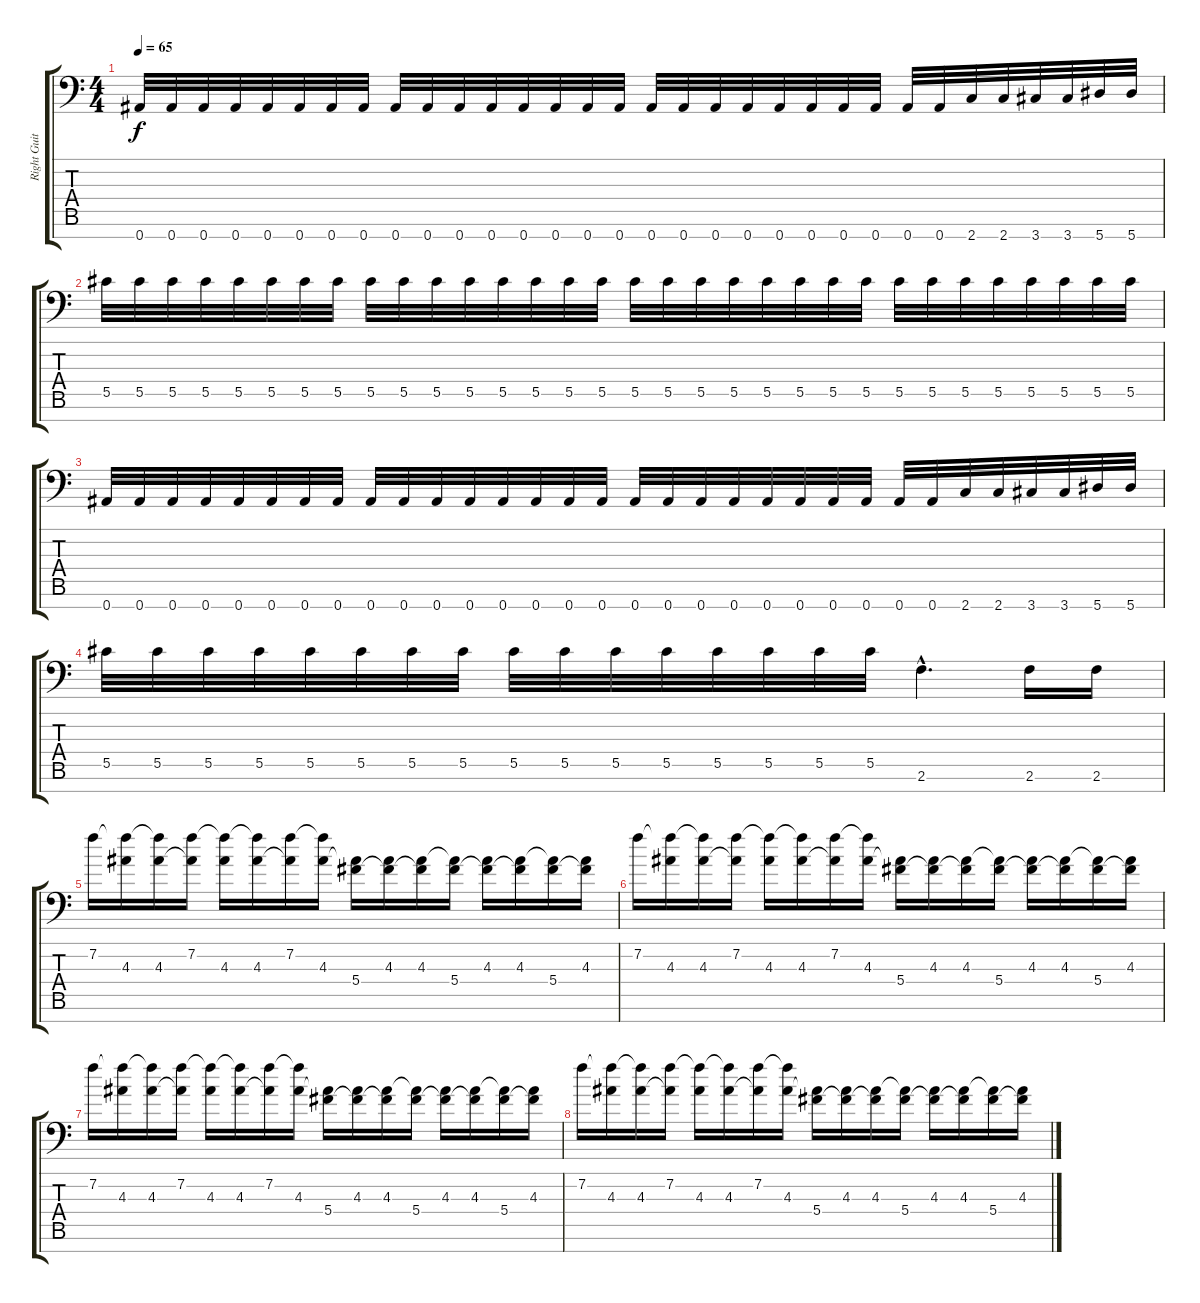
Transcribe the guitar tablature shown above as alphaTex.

\track ("Right Guitar" "Right Guit") {instrument distortionguitar}
\staff {score tabs}
\tuning (Eb4 Bb3 Gb3 Db3 Ab2 Eb2 Bb1) {hide}
\ts (4 4)
\tempo 65
\clef f4
\ks c
0.7.32{dy f} 0.7.32 0.7.32 0.7.32 0.7.32 0.7.32 0.7.32 0.7.32 0.7.32 0.7.32 0.7.32 0.7.32 0.7.32 0.7.32 0.7.32 0.7.32 0.7.32 0.7.32 0.7.32 0.7.32 0.7.32 0.7.32 0.7.32 0.7.32 0.7.32 0.7.32 2.7.32 2.7.32 3.7.32 3.7.32 5.7.32 5.7.32 |
5.5.32 5.5.32 5.5.32 5.5.32 5.5.32 5.5.32 5.5.32 5.5.32 5.5.32 5.5.32 5.5.32 5.5.32 5.5.32 5.5.32 5.5.32 5.5.32 5.5.32 5.5.32 5.5.32 5.5.32 5.5.32 5.5.32 5.5.32 5.5.32 5.5.32 5.5.32 5.5.32 5.5.32 5.5.32 5.5.32 5.5.32 5.5.32 |
0.7.32 0.7.32 0.7.32 0.7.32 0.7.32 0.7.32 0.7.32 0.7.32 0.7.32 0.7.32 0.7.32 0.7.32 0.7.32 0.7.32 0.7.32 0.7.32 0.7.32 0.7.32 0.7.32 0.7.32 0.7.32 0.7.32 0.7.32 0.7.32 0.7.32 0.7.32 2.7.32 2.7.32 3.7.32 3.7.32 5.7.32 5.7.32 |
5.5.32 5.5.32 5.5.32 5.5.32 5.5.32 5.5.32 5.5.32 5.5.32 5.5.32 5.5.32 5.5.32 5.5.32 5.5.32 5.5.32 5.5.32 5.5.32 2.6{hac}.4{d} 2.6.16 2.6.16 |
7.2.16 (7.2{t} 4.3).16 (7.2{t} 4.3).16 (7.2 4.3{t}).16 (7.2{t} 4.3).16 (7.2{t} 4.3).16 (7.2 4.3{t}).16 (7.2{t} 4.3).16 (4.3{t} 5.4).16 (4.3 5.4{t}).16 (4.3 5.4{t}).16 (4.3{t} 5.4).16 (4.3 5.4{t}).16 (4.3 5.4{t}).16 (4.3{t} 5.4).16 (4.3 5.4{t}).16 |
7.2.16 (7.2{t} 4.3).16 (7.2{t} 4.3).16 (7.2 4.3{t}).16 (7.2{t} 4.3).16 (7.2{t} 4.3).16 (7.2 4.3{t}).16 (7.2{t} 4.3).16 (4.3{t} 5.4).16 (4.3 5.4{t}).16 (4.3 5.4{t}).16 (4.3{t} 5.4).16 (4.3 5.4{t}).16 (4.3 5.4{t}).16 (4.3{t} 5.4).16 (4.3 5.4{t}).16 |
7.2.16 (7.2{t} 4.3).16 (7.2{t} 4.3).16 (7.2 4.3{t}).16 (7.2{t} 4.3).16 (7.2{t} 4.3).16 (7.2 4.3{t}).16 (7.2{t} 4.3).16 (4.3{t} 5.4).16 (4.3 5.4{t}).16 (4.3 5.4{t}).16 (4.3{t} 5.4).16 (4.3 5.4{t}).16 (4.3 5.4{t}).16 (4.3{t} 5.4).16 (4.3 5.4{t}).16 |
7.2.16 (7.2{t} 4.3).16 (7.2{t} 4.3).16 (7.2 4.3{t}).16 (7.2{t} 4.3).16 (7.2{t} 4.3).16 (7.2 4.3{t}).16 (7.2{t} 4.3).16 (4.3{t} 5.4).16 (4.3 5.4{t}).16 (4.3 5.4{t}).16 (4.3{t} 5.4).16 (4.3 5.4{t}).16 (4.3 5.4{t}).16 (4.3{t} 5.4).16 (4.3 5.4{t}).16
